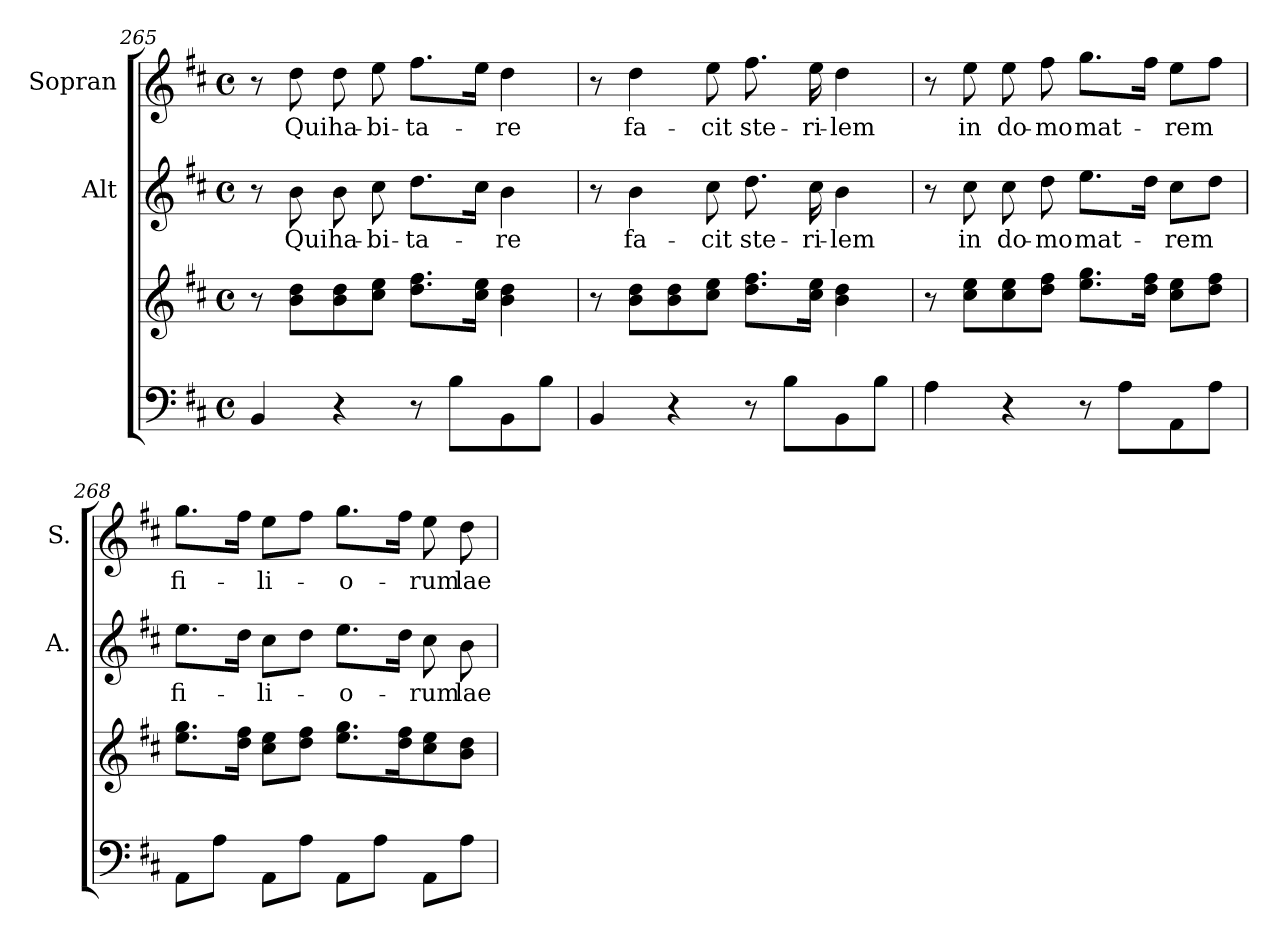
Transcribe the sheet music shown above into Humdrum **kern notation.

**kern	**kern	**kern	**text	**kern	**text
*part3	*part3	*part2	*part2	*part1	*part1
*staff4	*staff3	*staff2	*staff2	*staff1	*staff1
*	*	*I"Alt	*	*I"Sopran	*
*	*	*I'A.	*	*I'S.	*
*clefF4	*clefG2	*clefG2	*	*clefG2	*
*k[f#c#]	*k[f#c#]	*k[f#c#]	*	*k[f#c#]	*
*D:	*D:	*D:	*	*D:	*
*M4/4	*M4/4	*M4/4	*	*M4/4	*
*met(c)	*met(c)	*met(c)	*	*met(c)	*
=265	=265	=265	=265	=265	=265
4BB/	8r	8r	.	8r	.
!	!	!	!LO:LY:b	!	!LO:LY:b
.	8b\ 8dd\L	8b\	Qui	8dd\	Qui
!	!	!	!LO:LY:b	!	!LO:LY:b
4r	8b\ 8dd\	8b\	ha-	8dd\	ha-
!	!	!	!LO:LY:b	!	!LO:LY:b
.	8cc#\ 8ee\J	8cc#\	-bi-	8ee\	-bi-
!	!	!	!LO:LY:b	!	!LO:LY:b
8r	8.dd\ 8.ff#\L	8.dd\L	-ta-	8.ff#\L	-ta-
8B\L	.	.	.	.	.
.	16cc#\ 16ee\Jk	16cc#\Jk	.	16ee\Jk	.
!	!	!	!LO:LY:b	!	!LO:LY:b
8BB\	4b\ 4dd\	4b\	-re	4dd\	-re
8B\J	.	.	.	.	.
=266	=266	=266	=266	=266	=266
4BB/	8r	8r	.	8r	.
!	!	!	!LO:LY:b	!	!LO:LY:b
.	8b\ 8dd\L	4b\	fa-	4dd\	fa-
4r	8b\ 8dd\	.	.	.	.
!	!	!	!LO:LY:b	!	!LO:LY:b
.	8cc#\ 8ee\J	8cc#\	-cit	8ee\	-cit
!	!	!	!LO:LY:b	!	!LO:LY:b
8r	8.dd\ 8.ff#\L	8.dd\	ste-	8.ff#\	ste-
8B\L	.	.	.	.	.
!	!	!	!LO:LY:b	!	!LO:LY:b
.	16cc#\ 16ee\Jk	16cc#\	-ri-	16ee\	-ri-
!	!	!	!LO:LY:b	!	!LO:LY:b
8BB\	4b\ 4dd\	4b\	-lem	4dd\	-lem
8B\J	.	.	.	.	.
!!LO:LB:g=z
=267	=267	=267	=267	=267	=267
4A\	8r	8r	.	8r	.
!	!	!	!LO:LY:b	!	!LO:LY:b
.	8cc#\ 8ee\L	8cc#\	in	8ee\	in
!	!	!	!LO:LY:b	!	!LO:LY:b
4r	8cc#\ 8ee\	8cc#\	do-	8ee\	do-
!	!	!	!LO:LY:b	!	!LO:LY:b
.	8dd\ 8ff#\J	8dd\	-mo	8ff#\	-mo
!	!	!	!LO:LY:b	!	!LO:LY:b
8r	8.ee\ 8.gg\L	8.ee\L	mat-	8.gg\L	mat-
8A\L	.	.	.	.	.
.	16dd\ 16ff#\Jk	16dd\Jk	.	16ff#\Jk	.
!	!	!	!LO:LY:b	!	!LO:LY:b
8AA\	8cc#\ 8ee\L	8cc#\L	-rem	8ee\L	-rem
8A\J	8dd\ 8ff#\J	8dd\J	.	8ff#\J	.
=268	=268	=268	=268	=268	=268
!	!	!	!LO:LY:b	!	!LO:LY:b
8AA\L	8.ee\ 8.gg\L	8.ee\L	fi-	8.gg\L	fi-
8A\J	.	.	.	.	.
.	16dd\ 16ff#\Jk	16dd\Jk	.	16ff#\Jk	.
!	!	!	!LO:LY:b	!	!LO:LY:b
8AA\L	8cc#\ 8ee\L	8cc#\L	-li-	8ee\L	-li-
8A\J	8dd\ 8ff#\J	8dd\J	.	8ff#\J	.
!	!	!	!LO:LY:b	!	!LO:LY:b
8AA\L	8.ee\ 8.gg\L	8.ee\L	-o-	8.gg\L	-o-
8A\J	.	.	.	.	.
.	16dd\ 16ff#\k	16dd\Jk	.	16ff#\Jk	.
!	!	!	!LO:LY:b	!	!LO:LY:b
8AA\L	8cc#\ 8ee\	8cc#\	-rum	8ee\	-rum
!	!	!	!LO:LY:b	!	!LO:LY:b
8A\J	8b\ 8dd\J	8b\	lae-	8dd\	lae-
=	=	=	=	=	=
*-	*-	*-	*-	*-	*-
